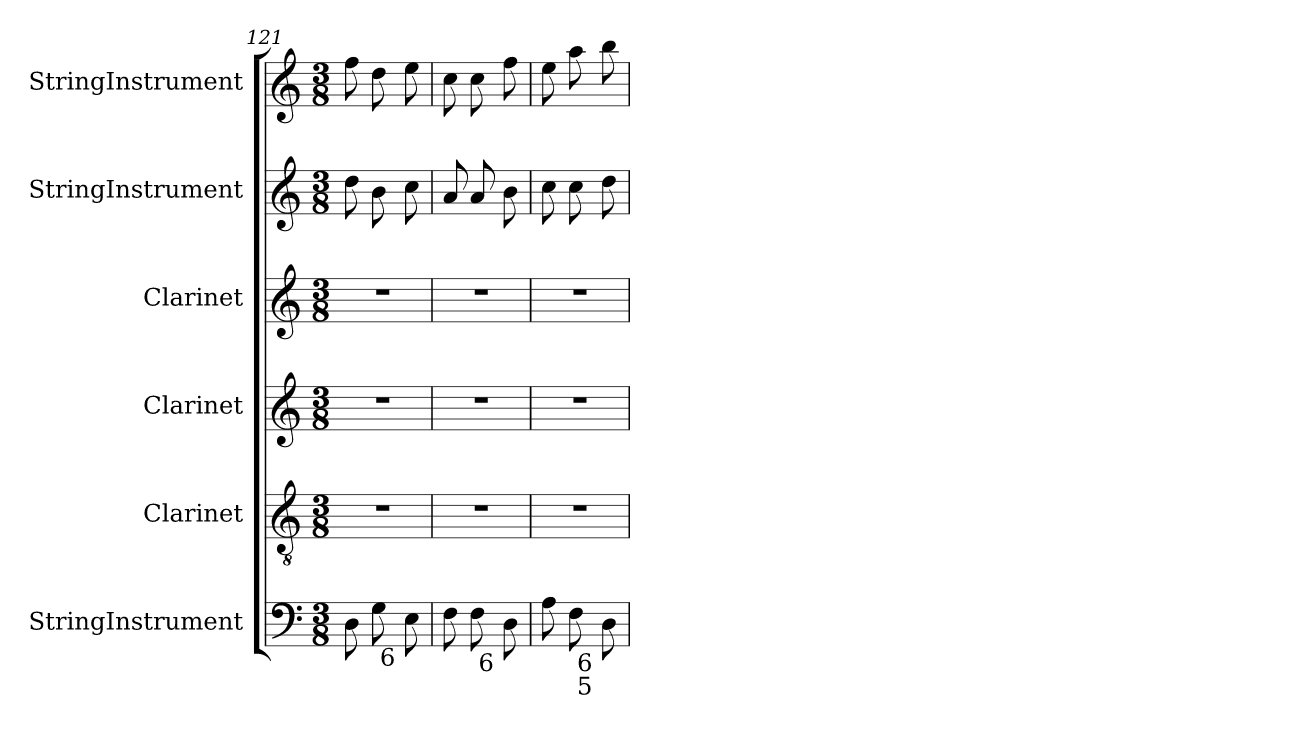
**kern	**kern	**kern	**kern	**kern	**kern
*part6	*part5	*part4	*part3	*part2	*part1
*staff6	*staff5	*staff4	*staff3	*staff2	*staff1
*I"StringInstrument	*I"Clarinet	*I"Clarinet	*I"Clarinet	*I"StringInstrument	*I"StringInstrument
*I'Str	*I'Cl	*I'Cl	*I'Cl	*I'Str	*I'Str
*clefF4	*clefGv2	*clefG2	*clefG2	*clefG2	*clefG2
*	*ITrd1c2	*ITrd1c2	*ITrd1c2	*	*
*k[]	*k[b-e-]	*k[b-e-]	*k[b-e-]	*k[]	*k[]
*C:	*B-:	*B-:	*B-:	*C:	*C:
*M3/8	*M3/8	*M3/8	*M3/8	*M3/8	*M3/8
=121	=121	=121	=121	=121	=121
*^	*	*	*	*	*
8D\	8ryy	4.r	4.r	4.r	8dd\	8ff\
8G\	64ryy	.	.	.	8b\	8dd\
!	!LO:TX:b:t=6	!	!	!	!	!
.	8...ryy	.	.	.	.	.
8E\	.	.	.	.	8cc\	8ee\
=122	=122	=122	=122	=122	=122	=122
8F\	8ryy	4.r	4.r	4.r	8a/	8cc\
8F\	64ryy	.	.	.	8a/	8cc\
!	!LO:TX:b:t=6	!	!	!	!	!
.	8...ryy	.	.	.	.	.
8D\	.	.	.	.	8b\	8ff\
=123	=123	=123	=123	=123	=123	=123
8A\	8ryy	4.r	4.r	4.r	8cc\	8ee\
8F\	64ryy	.	.	.	8cc\	8aa\
!	!LO:TX:b:t=6\n5	!	!	!	!	!
.	8...ryy	.	.	.	.	.
8D\	.	.	.	.	8dd\	8bb\
*v	*v	*	*	*	*	*
=	=	=	=	=	=
*-	*-	*-	*-	*-	*-
